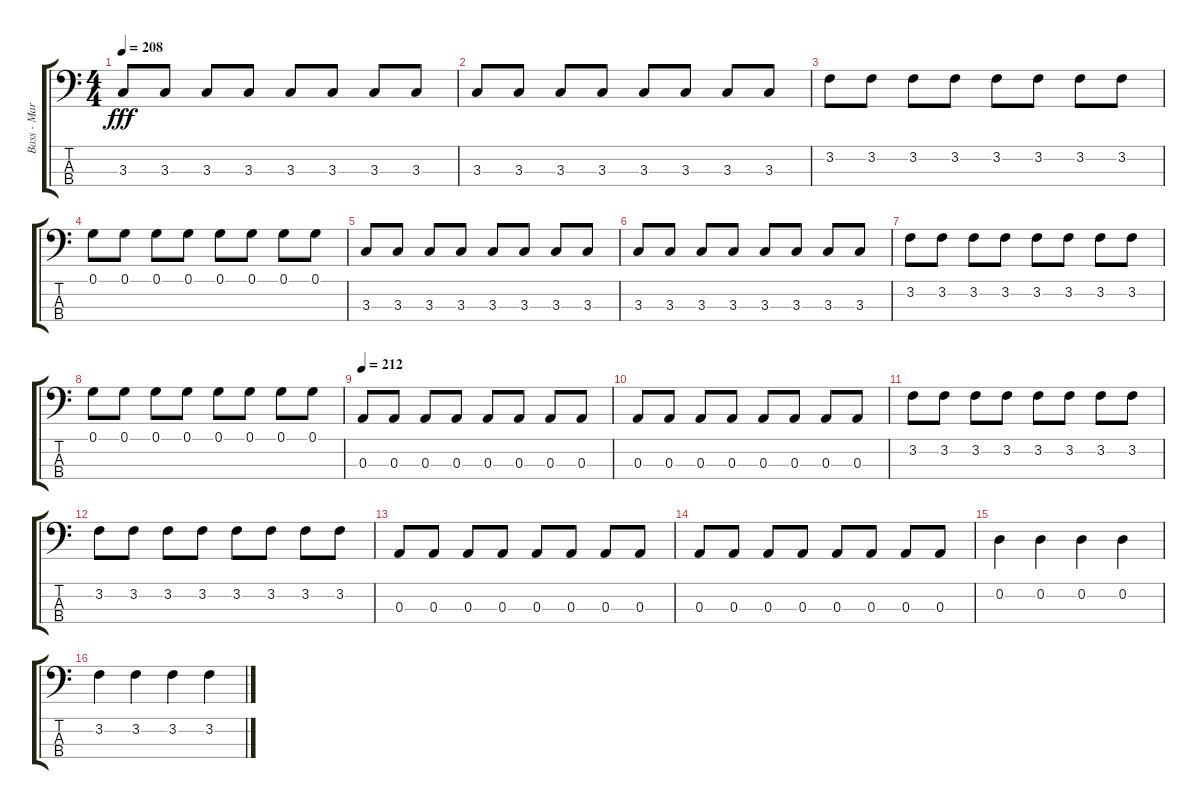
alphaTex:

\track ("Bass - Mark" "Bass - Mar") {instrument electricbassfinger}
\staff {score tabs}
\tuning (G2 D2 A1 E1) {hide}
\ts (4 4)
\tempo 208
\clef f4
\ks c
3.3.8{dy fff instrument electricbassfinger} 3.3.8 3.3.8 3.3.8 3.3.8 3.3.8 3.3.8 3.3.8 |
3.3.8 3.3.8 3.3.8 3.3.8 3.3.8 3.3.8 3.3.8 3.3.8 |
3.2.8 3.2.8 3.2.8 3.2.8 3.2.8 3.2.8 3.2.8 3.2.8 |
0.1.8 0.1.8 0.1.8 0.1.8 0.1.8 0.1.8 0.1.8 0.1.8 |
3.3.8 3.3.8 3.3.8 3.3.8 3.3.8 3.3.8 3.3.8 3.3.8 |
3.3.8 3.3.8 3.3.8 3.3.8 3.3.8 3.3.8 3.3.8 3.3.8 |
3.2.8 3.2.8 3.2.8 3.2.8 3.2.8 3.2.8 3.2.8 3.2.8 |
0.1.8 0.1.8 0.1.8 0.1.8 0.1.8 0.1.8 0.1.8 0.1.8 |
\tempo 212
0.3.8 0.3.8 0.3.8 0.3.8 0.3.8 0.3.8 0.3.8 0.3.8 |
0.3.8 0.3.8 0.3.8 0.3.8 0.3.8 0.3.8 0.3.8 0.3.8 |
3.2.8 3.2.8 3.2.8 3.2.8 3.2.8 3.2.8 3.2.8 3.2.8 |
3.2.8 3.2.8 3.2.8 3.2.8 3.2.8 3.2.8 3.2.8 3.2.8 |
0.3.8 0.3.8 0.3.8 0.3.8 0.3.8 0.3.8 0.3.8 0.3.8 |
0.3.8 0.3.8 0.3.8 0.3.8 0.3.8 0.3.8 0.3.8 0.3.8 |
0.2.4 0.2.4 0.2.4 0.2.4 |
3.2.4 3.2.4 3.2.4 3.2.4
